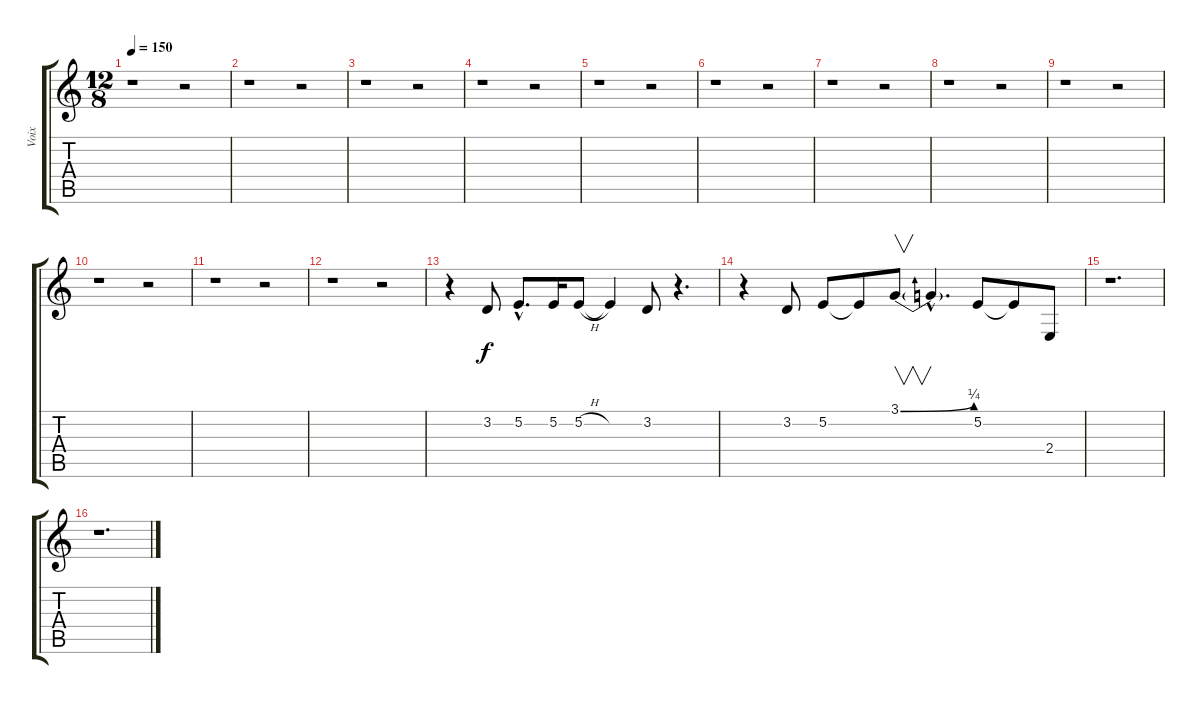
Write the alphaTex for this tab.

\track ("Voix" "Voix") {instrument reedorgan}
\staff {score tabs}
\tuning (E4 B3 G3 D3 A2 E2) {hide}
\ts (12 8)
\tempo 150
\clef g2
\ks c
r.1{dy f} r.2 |
r.1 r.2 |
r.1 r.2 |
r.1 r.2 |
r.1 r.2 |
r.1 r.2 |
r.1 r.2 |
r.1 r.2 |
r.1 r.2 |
r.1 r.2 |
r.1 r.2 |
r.1 r.2 |
r.4 3.2.8 5.2{hac}.8{d} 5.2.16 5.2{h}.8 5.2{t}.4 3.2.8 r.4{d} |
r.4 3.2.8 5.2.8 5.2{t}.8 3.1{be (bend 0 0 60 1)}.8{v} 3.1{hac t}.4{d} 5.2.8 5.2{t}.8 2.4.8 |
r.1{d} |
r.1{d}
